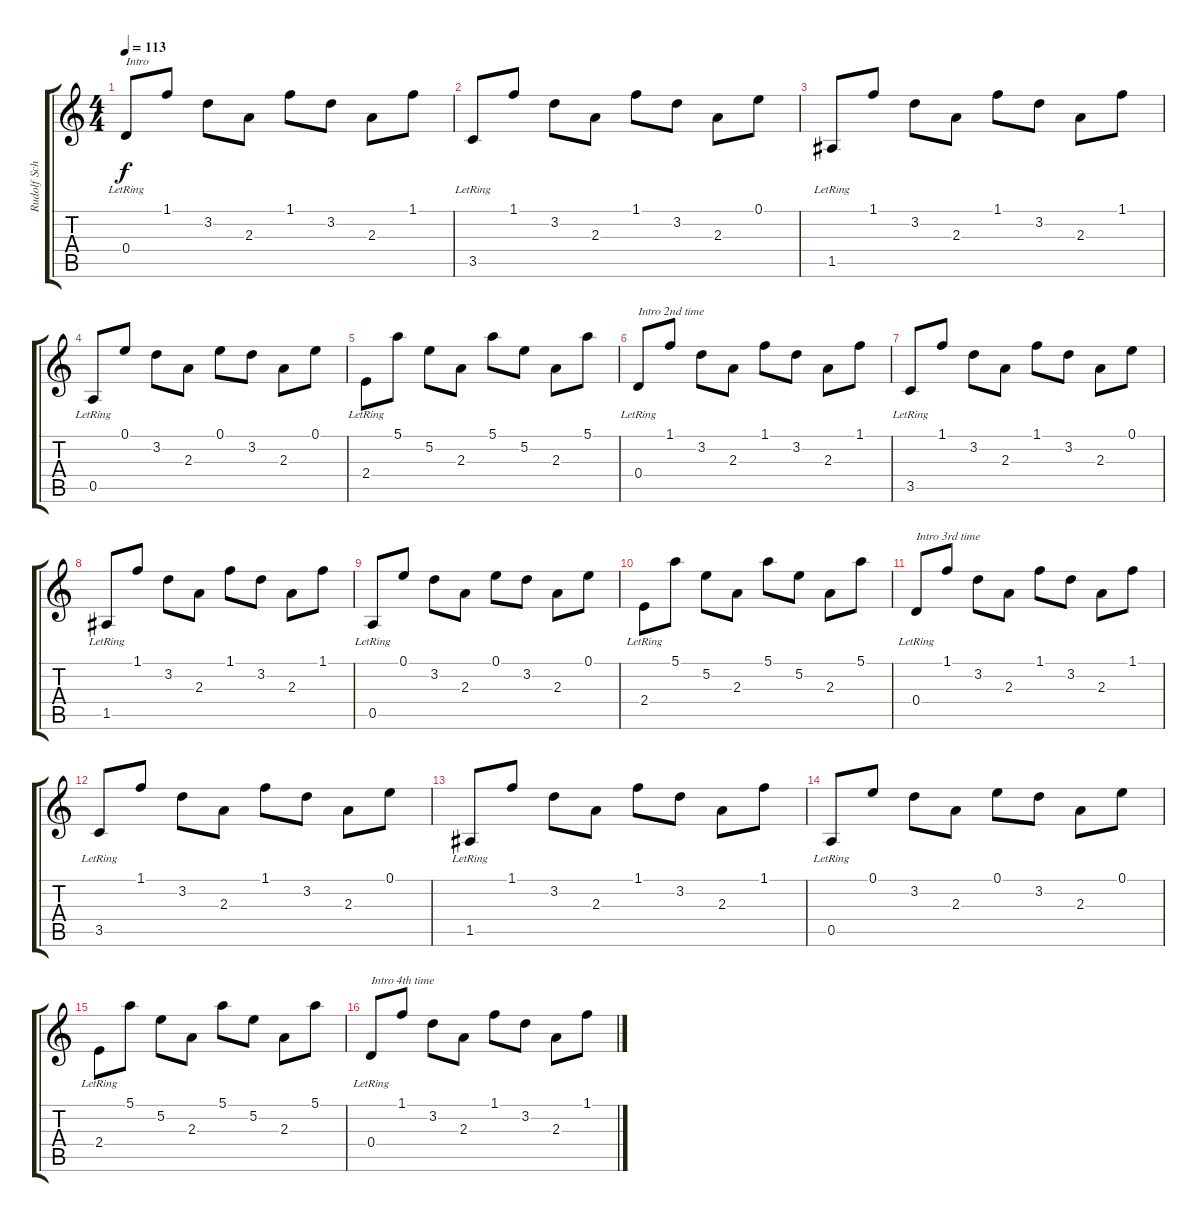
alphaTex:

\track ("Rudolf Schenker" "Rudolf Sch") {instrument acousticguitarsteel}
\staff {score tabs}
\tuning (E4 B3 G3 D3 A2 E2) {hide}
\ts (4 4)
\tempo 113
\clef g2
\ks c
0.4{lr}.8{txt "Intro" dy f instrument acousticguitarsteel} 1.1.8 3.2.8 2.3.8 1.1.8 3.2.8 2.3.8 1.1.8 |
3.5{lr}.8 1.1.8 3.2.8 2.3.8 1.1.8 3.2.8 2.3.8 0.1.8 |
1.5{lr}.8 1.1.8 3.2.8 2.3.8 1.1.8 3.2.8 2.3.8 1.1.8 |
0.5{lr}.8 0.1.8 3.2.8 2.3.8 0.1.8 3.2.8 2.3.8 0.1.8 |
2.4{lr}.8 5.1.8 5.2.8 2.3.8 5.1.8 5.2.8 2.3.8 5.1.8 |
0.4{lr}.8{txt "Intro 2nd time"} 1.1.8 3.2.8 2.3.8 1.1.8 3.2.8 2.3.8 1.1.8 |
3.5{lr}.8 1.1.8 3.2.8 2.3.8 1.1.8 3.2.8 2.3.8 0.1.8 |
1.5{lr}.8 1.1.8 3.2.8 2.3.8 1.1.8 3.2.8 2.3.8 1.1.8 |
0.5{lr}.8 0.1.8 3.2.8 2.3.8 0.1.8 3.2.8 2.3.8 0.1.8 |
2.4{lr}.8 5.1.8 5.2.8 2.3.8 5.1.8 5.2.8 2.3.8 5.1.8 |
0.4{lr}.8{txt "Intro 3rd time"} 1.1.8 3.2.8 2.3.8 1.1.8 3.2.8 2.3.8 1.1.8 |
3.5{lr}.8 1.1.8 3.2.8 2.3.8 1.1.8 3.2.8 2.3.8 0.1.8 |
1.5{lr}.8 1.1.8 3.2.8 2.3.8 1.1.8 3.2.8 2.3.8 1.1.8 |
0.5{lr}.8 0.1.8 3.2.8 2.3.8 0.1.8 3.2.8 2.3.8 0.1.8 |
2.4{lr}.8 5.1.8 5.2.8 2.3.8 5.1.8 5.2.8 2.3.8 5.1.8 |
0.4{lr}.8{txt "Intro 4th time"} 1.1.8 3.2.8 2.3.8 1.1.8 3.2.8 2.3.8 1.1.8
